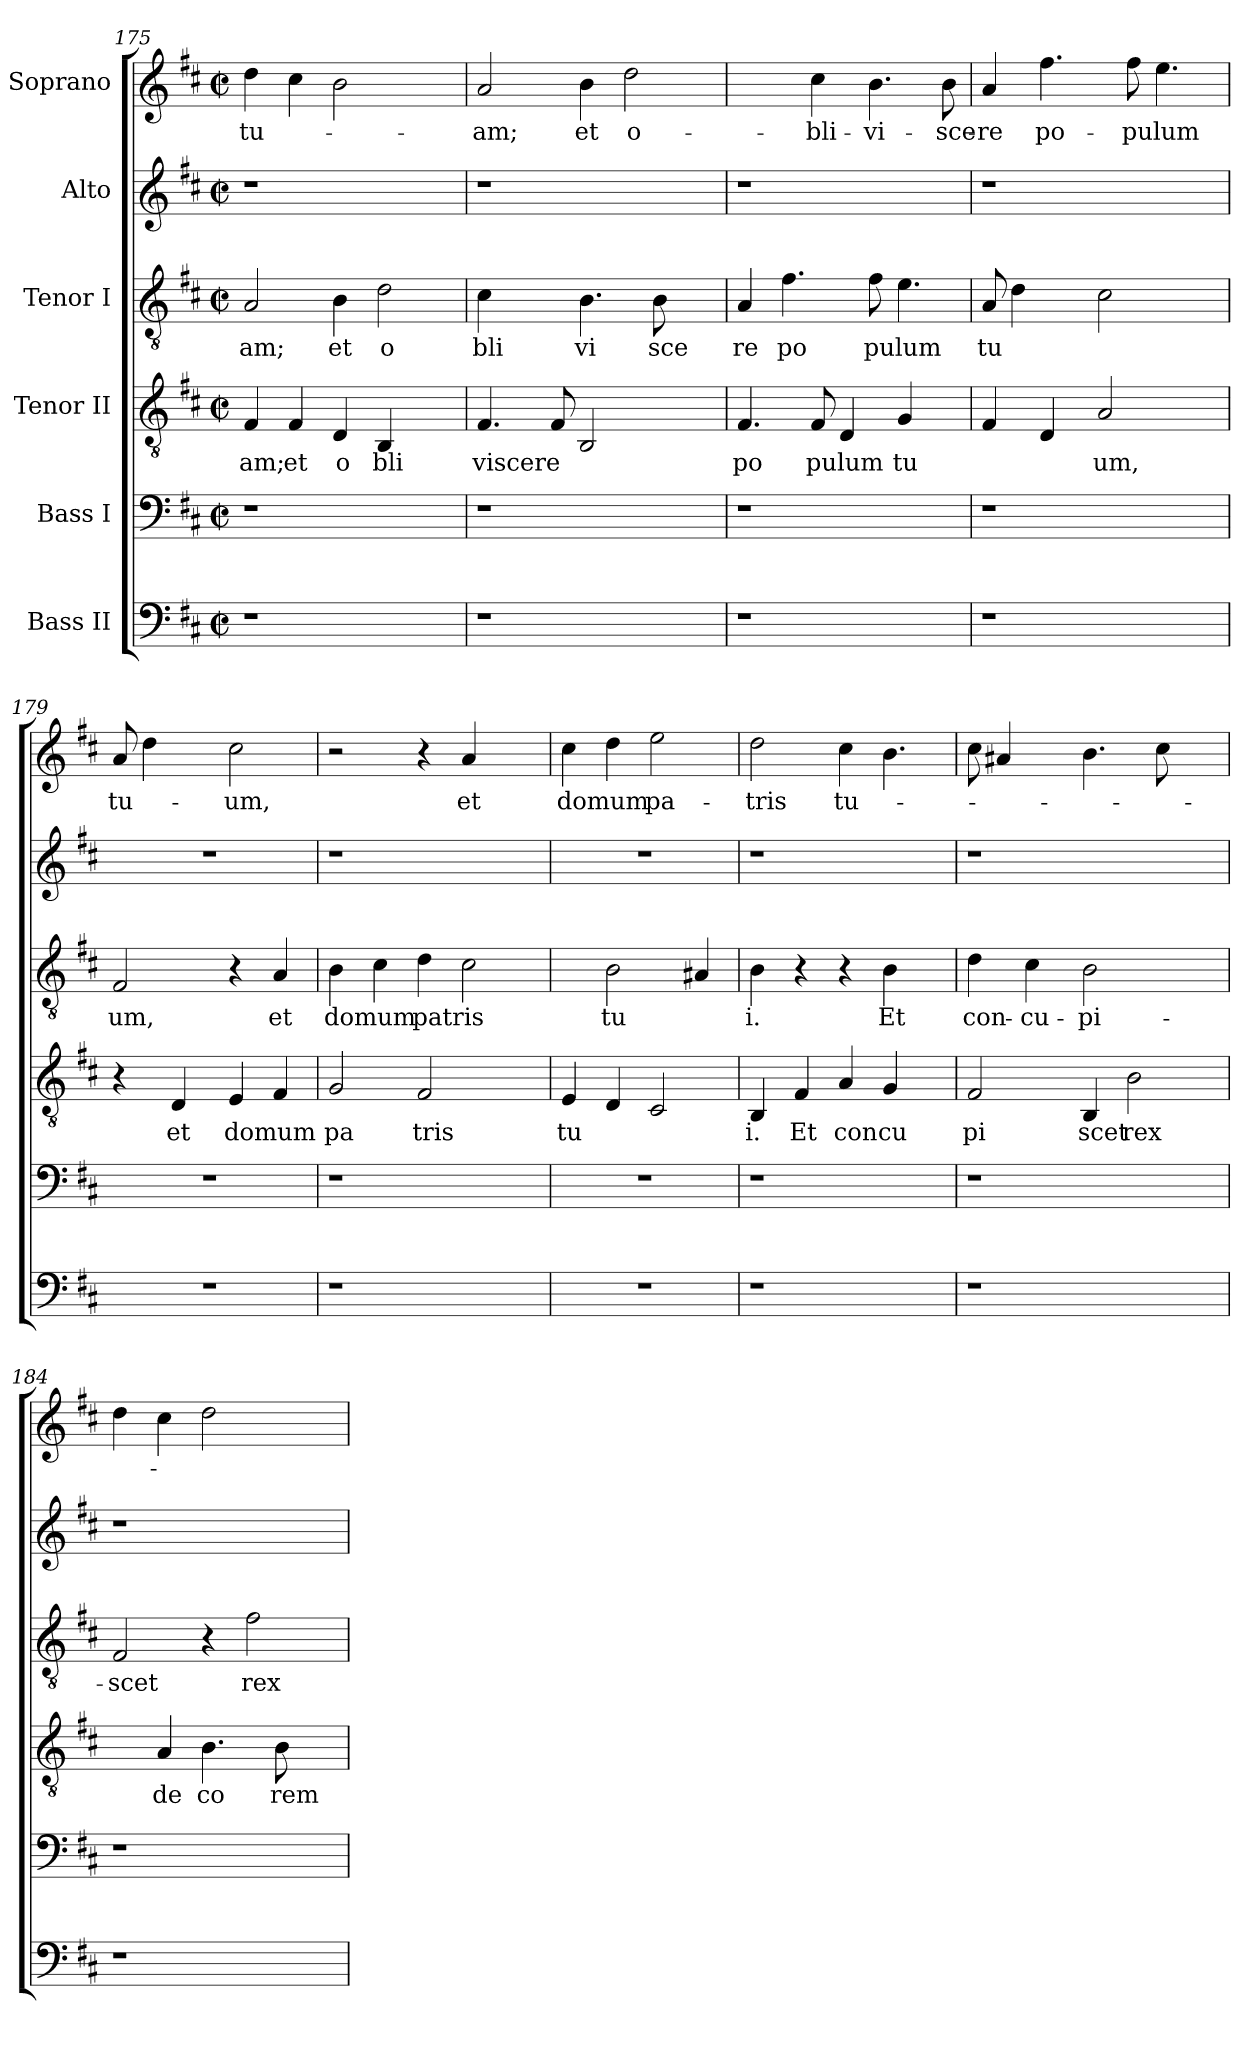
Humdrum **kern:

**kern	**kern	**kern	**text	**kern	**text	**kern	**kern	**text
*part6	*part5	*part4	*part4	*part3	*part3	*part2	*part1	*part1
*staff6	*staff5	*staff4	*staff4	*staff3	*staff3	*staff2	*staff1	*staff1
*I"Bass II	*I"Bass I	*I"Tenor II	*	*I"Tenor I	*	*I"Alto	*I"Soprano	*
!!LO:LB:g=z
*clefF4	*clefF4	*clefGv2	*	*clefGv2	*	*clefG2	*clefG2	*
*k[f#c#]	*k[f#c#]	*k[f#c#]	*	*k[f#c#]	*	*k[f#c#]	*k[f#c#]	*
*D:	*D:	*D:	*	*D:	*	*D:	*D:	*
*M2/2	*M2/2	*M2/2	*	*M2/2	*	*M2/2	*M2/2	*
*met(c|)	*met(c|)	*met(c|)	*	*met(c|)	*	*met(c|)	*met(c|)	*
=175	=175	=175	=175	=175	=175	=175	=175	=175
!	!	!	!LO:LY:b:cj	!	!LO:LY:b:cj	!	!	!LO:LY:b:cj
1r	1r	4F#/	am;	2A/	-am;	1r	4dd\	tu-
!	!	!	!LO:LY:b:cj	!	!	!	!	!
.	.	4F#/	et	.	.	.	4cc#\	.
!	!	!	!LO:LY:b:cj	!	!LO:LY:b:cj	!	!	!
.	.	4D/	o	4B\	et	.	2b\	.
!	!	!	!LO:LY:b:cj	!	!LO:LY:b:cj	!	!	!
.	.	4BB/	bli	2d\	o	.	.	.
4ryy	4ryy	4ryy	.	.	.	4ryy	4ryy	.
=176	=176	=176	=176	=176	=176	=176	=176	=176
!	!	!	!LO:LY:b	!	!LO:LY:b:cj	!	!	!LO:LY:b:cj
1r	1r	4.F#/	viscere	4c#\	bli	1r	2a/	-am;
.	.	.	.	4ryy	.	.	.	.
.	.	8F#/	.	.	.	.	.	.
!	!	!	!	!	!LO:LY:b:cj	!	!	!LO:LY:b:cj
.	.	2BB/	.	4.B\	vi	.	4b\	et
!	!	!	!	!	!	!	!	!LO:LY:b:cj
.	.	.	.	.	.	.	2dd\	o-
!	!	!	!	!	!LO:LY:b:cj	!	!	!
.	.	.	.	8B\	sce	.	.	.
4ryy	4ryy	4ryy	.	4ryy	.	4ryy	.	.
=177	=177	=177	=177	=177	=177	=177	=177	=177
!	!	!	!LO:LY:b:cj	!	!LO:LY:b:cj	!	!	!
1r	1r	4.F#/	po	4A/	re	1r	4.ryy	.
!	!	!	!	!	!LO:LY:b:cj	!	!	!
.	.	.	.	4.f#\	po	.	.	.
!	!	!	!LO:LY:b	!	!	!	!	!LO:LY:b:cj
.	.	8F#/	pulum	.	.	.	4cc#\	-bli-
.	.	4D/	.	.	.	.	.	.
!	!	!	!	!	!LO:LY:b	!	!	!LO:LY:b:cj
.	.	.	.	8f#\	pulum	.	4.b\	-vi-
!	!	!	!LO:LY:b:cj	!	!	!	!	!
.	.	4G/	tu	4.e\	.	.	.	.
!	!	!	!	!	!	!	!	!LO:LY:b:cj
8ryy	8ryy	8ryy	.	.	.	8ryy	8b\	-sce-
=178	=178	=178	=178	=178	=178	=178	=178	=178
!	!	!	!	!	!LO:LY:b:cj	!	!	!LO:LY:b:cj
1r	1r	4F#/	.	8A/	tu	1r	4a/	-re
.	.	.	.	4d\	.	.	.	.
!	!	!	!	!	!	!	!	!LO:LY:b:cj
.	.	4D/	.	.	.	.	4.ff#\	po-
.	.	.	.	8ryy	.	.	.	.
!	!	!	!LO:LY:b:cj	!	!	!	!	!
.	.	2A/	um,	2c#\	.	.	.	.
!	!	!	!	!	!	!	!	!LO:LY:b
.	.	.	.	.	.	.	8ff#\	-pulum
.	.	.	.	.	.	.	4.ee\	.
8ryy	8ryy	8ryy	.	8ryy	.	8ryy	.	.
=179	=179	=179	=179	=179	=179	=179	=179	=179
!	!	!	!	!	!LO:LY:b:cj	!	!	!LO:LY:b:cj
1r	1r	4r	.	2F#/	um,	1r	8a/	tu-
.	.	.	.	.	.	.	4dd\	.
!	!	!	!LO:LY:b:cj	!	!	!	!	!
.	.	4D/	et	.	.	.	.	.
.	.	.	.	.	.	.	8ryy	.
!	!	!	!LO:LY:b	!	!	!	!	!LO:LY:b:cj
.	.	4E/	domum	4r	.	.	2cc#\	-um,
!	!	!	!	!	!LO:LY:b:cj	!	!	!
.	.	4F#/	.	4A/	et	.	.	.
=180	=180	=180	=180	=180	=180	=180	=180	=180
!	!	!	!LO:LY:b:cj	!	!LO:LY:b	!	!	!
1r	1r	2G/	pa	4B\	domum	1r	2r	.
.	.	.	.	4c#\	.	.	.	.
!	!	!	!LO:LY:b:cj	!	!LO:LY:b	!	!	!
.	.	2F#/	tris	4d\	patris	.	4r	.
!	!	!	!	!	!	!	!	!LO:LY:b:cj
.	.	.	.	2c#\	.	.	4a/	et
4ryy	4ryy	4ryy	.	.	.	4ryy	4ryy	.
=181	=181	=181	=181	=181	=181	=181	=181	=181
!	!	!	!LO:LY:b:cj	!	!	!	!	!LO:LY:b
1r	1r	4E/	tu	4ryy	.	1r	4cc#\	domum
!	!	!	!	!	!LO:LY:b:cj	!	!	!
.	.	4D/	.	2B\	tu	.	4dd\	.
!	!	!	!	!	!	!	!	!LO:LY:b:cj
.	.	2C#/	.	.	.	.	2ee\	pa-
.	.	.	.	4A#/	.	.	.	.
!!LO:LB:g=z
=182	=182	=182	=182	=182	=182	=182	=182	=182
!	!	!	!LO:LY:b:cj	!	!LO:LY:b:cj	!	!	!LO:LY:b:cj
1r	1r	4BB/	i.	4B\	i.	1r	2dd\	-tris
!	!	!	!LO:LY:b:cj	!	!	!	!	!
.	.	4F#/	Et	4r	.	.	.	.
!	!	!	!LO:LY:b:cj	!	!	!	!	!LO:LY:b:cj
.	.	4A/	con	4r	.	.	4cc#\	tu-
!	!	!	!LO:LY:b:cj	!	!LO:LY:b:cj	!	!	!
.	.	4G/	cu	4B\	Et	.	4.b\	.
8ryy	8ryy	8ryy	.	8ryy	.	8ryy	.	.
=183	=183	=183	=183	=183	=183	=183	=183	=183
!	!	!	!LO:LY:b:cj	!	!LO:LY:b:cj	!	!	!
1r	1r	2F#/	pi	4d\	con-	1r	8cc#\	.
.	.	.	.	.	.	.	4a#X/	.
!	!	!	!	!	!LO:LY:b:cj	!	!	!
.	.	.	.	4c#\	-cu-	.	.	.
.	.	.	.	.	.	.	8ryy	.
!	!	!	!LO:LY:b:cj	!	!LO:LY:b:cj	!	!	!
.	.	4BB/	scet	2B\	-pi-	.	4.b\	.
!	!	!	!LO:LY:b:cj	!	!	!	!	!
.	.	2B\	rex	.	.	.	.	.
.	.	.	.	.	.	.	8cc#\	.
4ryy	4ryy	.	.	4ryy	.	4ryy	4ryy	.
=184	=184	=184	=184	=184	=184	=184	=184	=184
!	!	!	!	!	!LO:LY:b:cj	!	!	!
1r	1r	4ryy	.	2F#/	-scet	1r	4dd\	.
!	!	!	!LO:LY:b:cj	!	!	!	!	!
.	.	4A/	de	.	.	.	4cc#\	.
!	!	!	!LO:LY:b:cj	!	!	!	!	!
.	.	4.B\	co	4r	.	.	2dd\	.
!	!	!	!	!	!LO:LY:b:cj	!	!	!
.	.	.	.	2f#\	rex	.	.	.
!	!	!	!LO:LY:b:cj	!	!	!	!	!
.	.	8B\	rem	.	.	.	.	.
4ryy	4ryy	4ryy	.	.	.	4ryy	4ryy	.
=	=	=	=	=	=	=	=	=
*-	*-	*-	*-	*-	*-	*-	*-	*-
